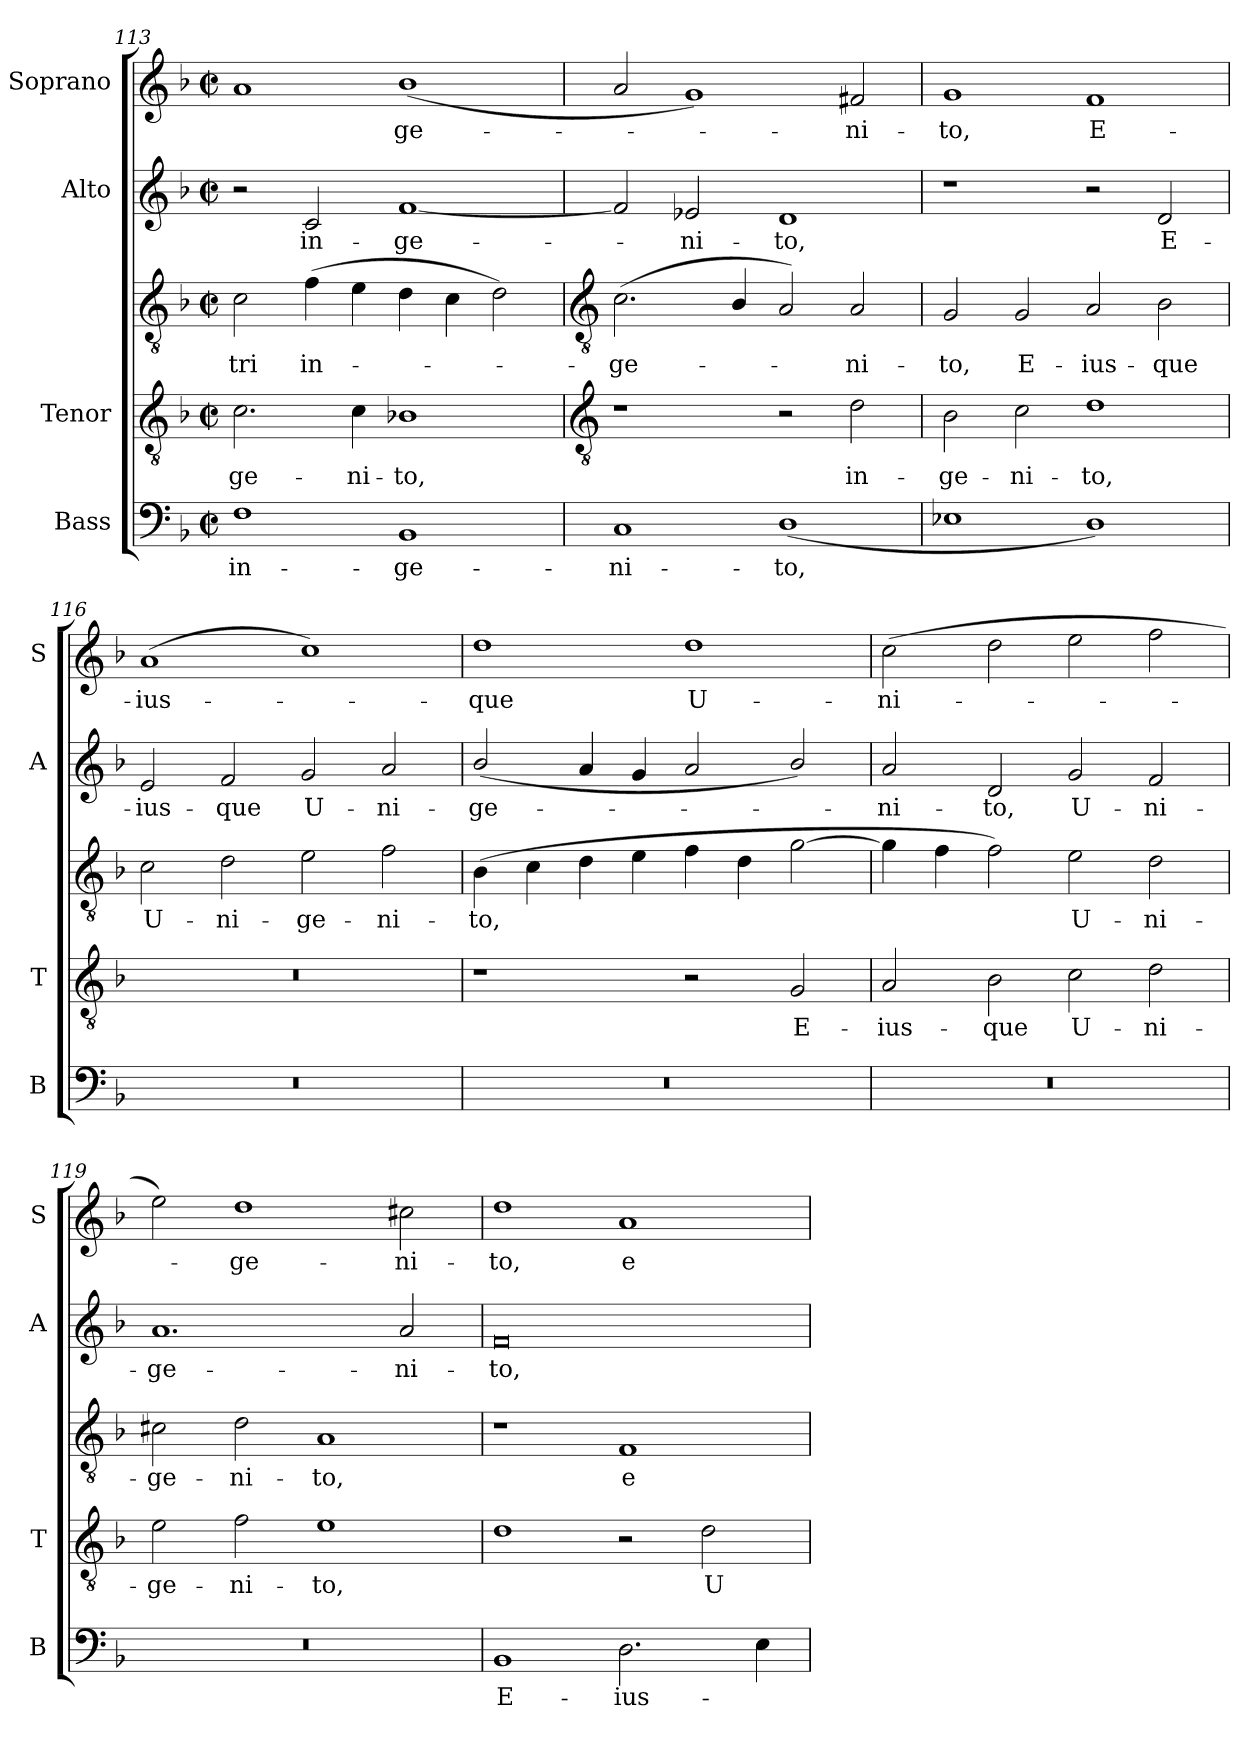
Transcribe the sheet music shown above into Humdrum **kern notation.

**kern	**text	**kern	**text	**kern	**text	**kern	**text	**kern	**text
*part4	*part4	*part3	*part3	*part3	*part3	*part2	*part2	*part1	*part1
*staff5	*staff5	*staff4	*staff4	*staff3	*staff3	*staff2	*staff2	*staff1	*staff1
*I"Bass	*	*I"Tenor	*	*	*	*I"Alto	*	*I"Soprano	*
*I'B	*	*I'T	*	*	*	*I'A	*	*I'S	*
*clefF4	*	*clefGv2	*	*clefGv2	*	*clefG2	*	*clefG2	*
*k[b-]	*	*k[b-]	*	*k[b-]	*	*k[b-]	*	*k[b-]	*
*F:	*	*F:	*	*F:	*	*F:	*	*F:	*
*M4/2	*	*M4/2	*	*M4/2	*	*M4/2	*	*M4/2	*
*met(c|)	*	*met(c|)	*	*met(c|)	*	*met(c|)	*	*met(c|)	*
=113	=113	=113	=113	=113	=113	=113	=113	=113	=113
!	!LO:LY:b	!	!LO:LY:b	!	!LO:LY:b	!	!	!	!
1F	in-	2.c	ge-	2c	-tri	2r	.	1a	.
!	!	!	!	!	!LO:LY:b	!	!LO:LY:b	!	!
.	.	.	.	(>4f	in-	2c	in-	.	.
!	!	!	!LO:LY:b	!	!	!	!	!	!
.	.	4c	-ni-	4e	.	.	.	.	.
!	!LO:LY:b	!	!LO:LY:b	!	!	!	!LO:LY:b	!	!LO:LY:b
1BB-	-ge-	1B-X	-to,	4d	.	[1f	-ge-	(<1b-/	ge-
.	.	.	.	4c	.	.	.	.	.
.	.	.	.	2d)	.	.	.	.	.
!!LO:LB:g=z
=114	=114	=114	=114	=114	=114	=114	=114	=114	=114
*	*	*clefGv2	*	*clefGv2	*	*	*	*	*
!	!LO:LY:b	!	!	!	!LO:LY:b	!	!	!	!
1C	-ni-	1r	.	(<2.c	ge-	2f]	.	2a	.
!	!	!	!	!	!	!	!LO:LY:b	!	!
.	.	.	.	.	.	2e-X	ni-	1g)	.
.	.	.	.	4B-/	.	.	.	.	.
!	!LO:LY:b	!	!	!	!	!	!LO:LY:b	!	!
(<1D/	-to,	2r	.	2A)	.	1d	-to,	.	.
!	!	!	!LO:LY:b	!	!LO:LY:b	!	!	!	!LO:LY:b
.	.	2d	-in-	2A	ni-	.	.	2f#	ni-
=115	=115	=115	=115	=115	=115	=115	=115	=115	=115
!	!	!	!LO:LY:b	!	!LO:LY:b	!	!	!	!LO:LY:b
1E-/	.	2B-	ge-	2G	-to,	1r	.	1g	-to,
!	!	!	!LO:LY:b	!	!LO:LY:b	!	!	!	!
.	.	2c	-ni-	2G	E-	.	.	.	.
!	!	!	!LO:LY:b	!	!LO:LY:b	!	!	!	!LO:LY:b
1D/)	.	1d	-to,	2A	-ius-	2r	.	1f	E-
!	!	!	!	!	!LO:LY:b	!	!LO:LY:b	!	!
.	.	.	.	2B-	-que	2d	E-	.	.
=116	=116	=116	=116	=116	=116	=116	=116	=116	=116
!	!	!	!	!	!LO:LY:b	!	!LO:LY:b	!	!LO:LY:b
0r	.	0r	.	2c	U-	2e	-ius-	(<1a	-ius-
!	!	!	!	!	!LO:LY:b	!	!LO:LY:b	!	!
.	.	.	.	2d	-ni-	2f	-que	.	.
!	!	!	!	!	!LO:LY:b	!	!LO:LY:b	!	!
.	.	.	.	2e	-ge-	2g	U-	1cc)	.
!	!	!	!	!	!LO:LY:b	!	!LO:LY:b	!	!
.	.	.	.	2f	-ni-	2a	-ni-	.	.
=117	=117	=117	=117	=117	=117	=117	=117	=117	=117
!	!	!	!	!	!LO:LY:b	!	!LO:LY:b	!	!LO:LY:b
0r	.	1r	.	(>4B-	-to,	(<2b-/	-ge-	1dd	que
.	.	.	.	4c	.	.	.	.	.
.	.	.	.	4d	.	4a	.	.	.
.	.	.	.	4e	.	4g	.	.	.
!	!	!	!	!	!	!	!	!	!LO:LY:b
.	.	2r	.	4f	.	2a	.	1dd	U-
.	.	.	.	4d	.	.	.	.	.
!	!	!	!LO:LY:b	!	!	!	!	!	!
.	.	2G	E-	[2g	.	2b-/)	.	.	.
=118	=118	=118	=118	=118	=118	=118	=118	=118	=118
!	!	!	!LO:LY:b	!	!	!	!LO:LY:b	!	!LO:LY:b
0r	.	2A	-ius-	4g]	.	2a	ni-	(>2cc	-ni-
.	.	.	.	4f	.	.	.	.	.
!	!	!	!LO:LY:b	!	!	!	!LO:LY:b	!	!
.	.	2B-	-que	2f)	.	2d	-to,	2dd	.
!	!	!	!LO:LY:b	!	!LO:LY:b	!	!LO:LY:b	!	!
.	.	2c	U-	2e	-U-	2g	U-	2ee	.
!	!	!	!LO:LY:b	!	!LO:LY:b	!	!LO:LY:b	!	!
.	.	2d	-ni-	2d	-ni-	2f	-ni-	2ff	.
=119	=119	=119	=119	=119	=119	=119	=119	=119	=119
!	!	!	!LO:LY:b	!	!LO:LY:b	!	!LO:LY:b	!	!
0r	.	2e	ge-	2c#X	-ge-	1.a	-ge-	2ee)	.
!	!	!	!LO:LY:b	!	!LO:LY:b	!	!	!	!LO:LY:b
.	.	2f	-ni-	2d	-ni-	.	.	1dd	ge-
!	!	!	!LO:LY:b	!	!LO:LY:b	!	!	!	!
.	.	1e	-to,	1A	-to,	.	.	.	.
!	!	!	!	!	!	!	!LO:LY:b	!	!LO:LY:b
.	.	.	.	.	.	2a	-ni-	2cc#	-ni-
=120	=120	=120	=120	=120	=120	=120	=120	=120	=120
!	!LO:LY:b	!	!	!	!	!	!LO:LY:b	!	!LO:LY:b
1BB-	E-	1d	.	1r	.	0f	-to,	1dd	-to,
!	!LO:LY:b	!	!	!	!LO:LY:b	!	!	!	!LO:LY:b
2.D	-ius-	2r	.	1F	e-	.	.	1a	e-
!	!	!	!LO:LY:b	!	!	!	!	!	!
.	.	2d	-U-	.	.	.	.	.	.
4E	.	.	.	.	.	.	.	.	.
=	=	=	=	=	=	=	=	=	=
*-	*-	*-	*-	*-	*-	*-	*-	*-	*-
